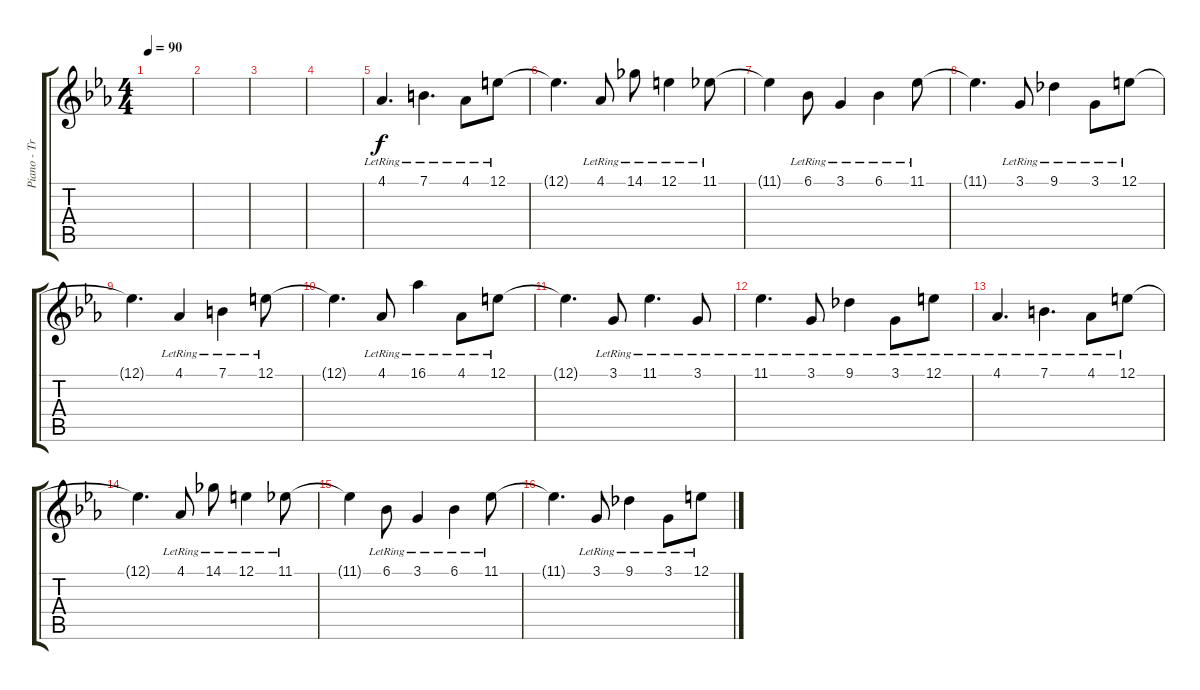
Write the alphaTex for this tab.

\track ("Piano - Treble" "Piano - Tr") {instrument acousticgrandpiano}
\staff {score tabs}
\tuning (E4 B3 G3 D3 A2 E2) {hide}
\ts (4 4)
\tempo 90
\clef g2
\ks cminor
|
|
|
|
4.1{lr}.4{d} 7.1{lr}.4{d} 4.1{lr}.8 12.1{lr}.8 |
12.1{t}.4{d} 4.1{lr}.8 14.1{lr}.8 12.1{lr}.4 11.1{lr}.8 |
11.1{t}.4 6.1{lr}.8 3.1{lr}.4 6.1{lr}.4 11.1{lr}.8 |
11.1{t}.4{d} 3.1{lr}.8 9.1{lr}.4 3.1{lr}.8 12.1{lr}.8 |
12.1{t}.4{d} 4.1{lr}.4 7.1{lr}.4 12.1{lr}.8 |
12.1{t}.4{d} 4.1{lr}.8 16.1{lr}.4 4.1{lr}.8 12.1{lr}.8 |
12.1{t}.4{d} 3.1{lr}.8 11.1{lr}.4{d} 3.1{lr}.8 |
11.1{lr}.4{d} 3.1{lr}.8 9.1{lr}.4 3.1{lr}.8 12.1{lr}.8 |
4.1{lr}.4{d} 7.1{lr}.4{d} 4.1{lr}.8 12.1{lr}.8 |
12.1{t}.4{d} 4.1{lr}.8 14.1{lr}.8 12.1{lr}.4 11.1{lr}.8 |
11.1{t}.4 6.1{lr}.8 3.1{lr}.4 6.1{lr}.4 11.1{lr}.8 |
11.1{t}.4{d} 3.1{lr}.8 9.1{lr}.4 3.1{lr}.8 12.1{lr}.8
